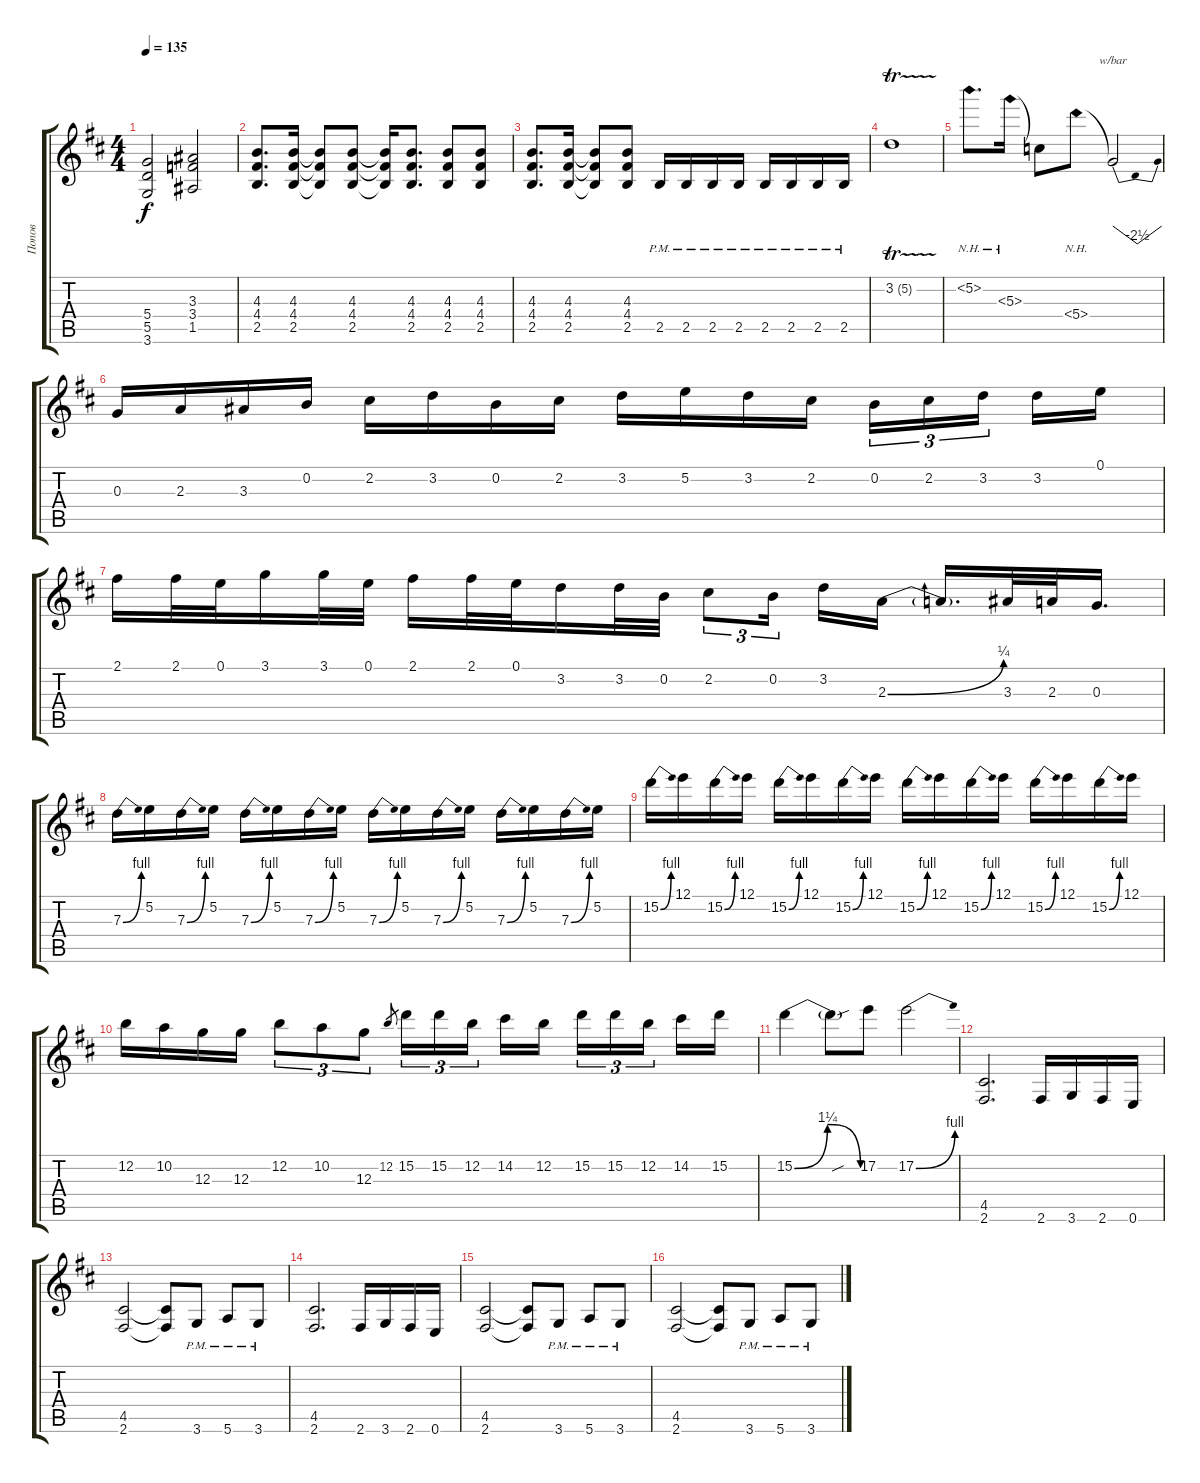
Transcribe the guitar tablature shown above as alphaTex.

\track ("Попов" "Попов") {instrument distortionguitar}
\staff {score tabs}
\tuning (E4 B3 G3 D3 A2 E2) {hide}
\ts (4 4)
\tempo 135
\clef g2
\ks d
(5.4 5.5 3.6).2{dy f} (3.3 3.4 1.5).2 |
(4.3 4.4 2.5).8{d} (4.3 4.4 2.5).16 (4.3{t} 4.4{t} 2.5{t}).8 (4.3 4.4 2.5).8 (4.3{t} 4.4{t} 2.5{t}).16 (4.3 4.4 2.5).8{d} (4.3 4.4 2.5).8 (4.3 4.4 2.5).8 |
(4.3 4.4 2.5).8{d} (4.3 4.4 2.5).16 (4.3{t} 4.4{t} 2.5{t}).8 (4.3 4.4 2.5).8 2.5{pm}.16 2.5{pm}.16 2.5{pm}.16 2.5{pm}.16 2.5{pm}.16 2.5{pm}.16 2.5{pm}.16 2.5{pm}.16 |
3.2{tr (5 32)}.1 |
5.2{nh}.8{d} 5.3{nh}.16 5.3{t}.8 5.4{nh}.8 5.4{t}.2{tbe (dip default 0 0 30 -10 60 0)} |
0.3.16 2.3.16 3.3.16 0.2.16 2.2.16 3.2.16 0.2.16 2.2.16 3.2.16 5.2.16 3.2.16 2.2.16 0.2.16{tu (3 2)} 2.2.16{tu (3 2)} 3.2.16{tu (3 2) beam splitsecondary} 3.2.16 0.1.16 |
2.1.16 2.1.32 0.1.32 3.1.16 3.1.32 0.1.32 2.1.16 2.1.32 0.1.32 3.2.16 3.2.32 0.2.32 2.2.8{tu (3 2)} 0.2.16{tu (3 2) beam splitsecondary} 3.2.16 2.3{be (bend 0 0 60 1)}.16 2.3{t}.16{d} 3.3.32 2.3.32 0.3.16{d} |
7.3{be (bend 0 0 60 4)}.16 5.2.16 7.3{be (bend 0 0 60 4)}.16 5.2.16 7.3{be (bend 0 0 60 4)}.16 5.2.16 7.3{be (bend 0 0 60 4)}.16 5.2.16 7.3{be (bend 0 0 60 4)}.16 5.2.16 7.3{be (bend 0 0 60 4)}.16 5.2.16 7.3{be (bend 0 0 60 4)}.16 5.2.16 7.3{be (bend 0 0 60 4)}.16 5.2.16 |
15.2{be (bend 0 0 60 4)}.16 12.1.16 15.2{be (bend 0 0 60 4)}.16 12.1.16 15.2{be (bend 0 0 60 4)}.16 12.1.16 15.2{be (bend 0 0 60 4)}.16 12.1.16 15.2{be (bend 0 0 60 4)}.16 12.1.16 15.2{be (bend 0 0 60 4)}.16 12.1.16 15.2{be (bend 0 0 60 4)}.16 12.1.16 15.2{be (bend 0 0 60 4)}.16 12.1.16 |
12.2.16 10.2.16 12.3.16 12.3.16 12.2.8{tu (3 2)} 10.2.8{tu (3 2)} 12.3.8{tu (3 2)} 12.2.8{gr} 15.2.16{tu (3 2)} 15.2.16{tu (3 2)} 12.2.16{tu (3 2) beam splitsecondary} 14.2.16 12.2.16 15.2.16{tu (3 2)} 15.2.16{tu (3 2)} 12.2.16{tu (3 2) beam splitsecondary} 14.2.16 15.2.16 |
15.2{be (bendrelease 0 0 15 5 15 5 60 0)}.4 15.2{sou t}.8 17.2.8 17.2{be (bend 0 0 60 4)}.2 |
(4.5 2.6).2{d} 2.6.16 3.6.16 2.6.16 0.6.16 |
(4.5 2.6).2 (4.5{t} 2.6{t}).8 3.6{pm}.8 5.6{pm}.8 3.6{pm}.8 |
(4.5 2.6).2{d} 2.6.16 3.6.16 2.6.16 0.6.16 |
(4.5 2.6).2 (4.5{t} 2.6{t}).8 3.6{pm}.8 5.6{pm}.8 3.6{pm}.8 |
(4.5 2.6).2 (4.5{t} 2.6{t}).8 3.6{pm}.8 5.6{pm}.8 3.6{pm}.8
